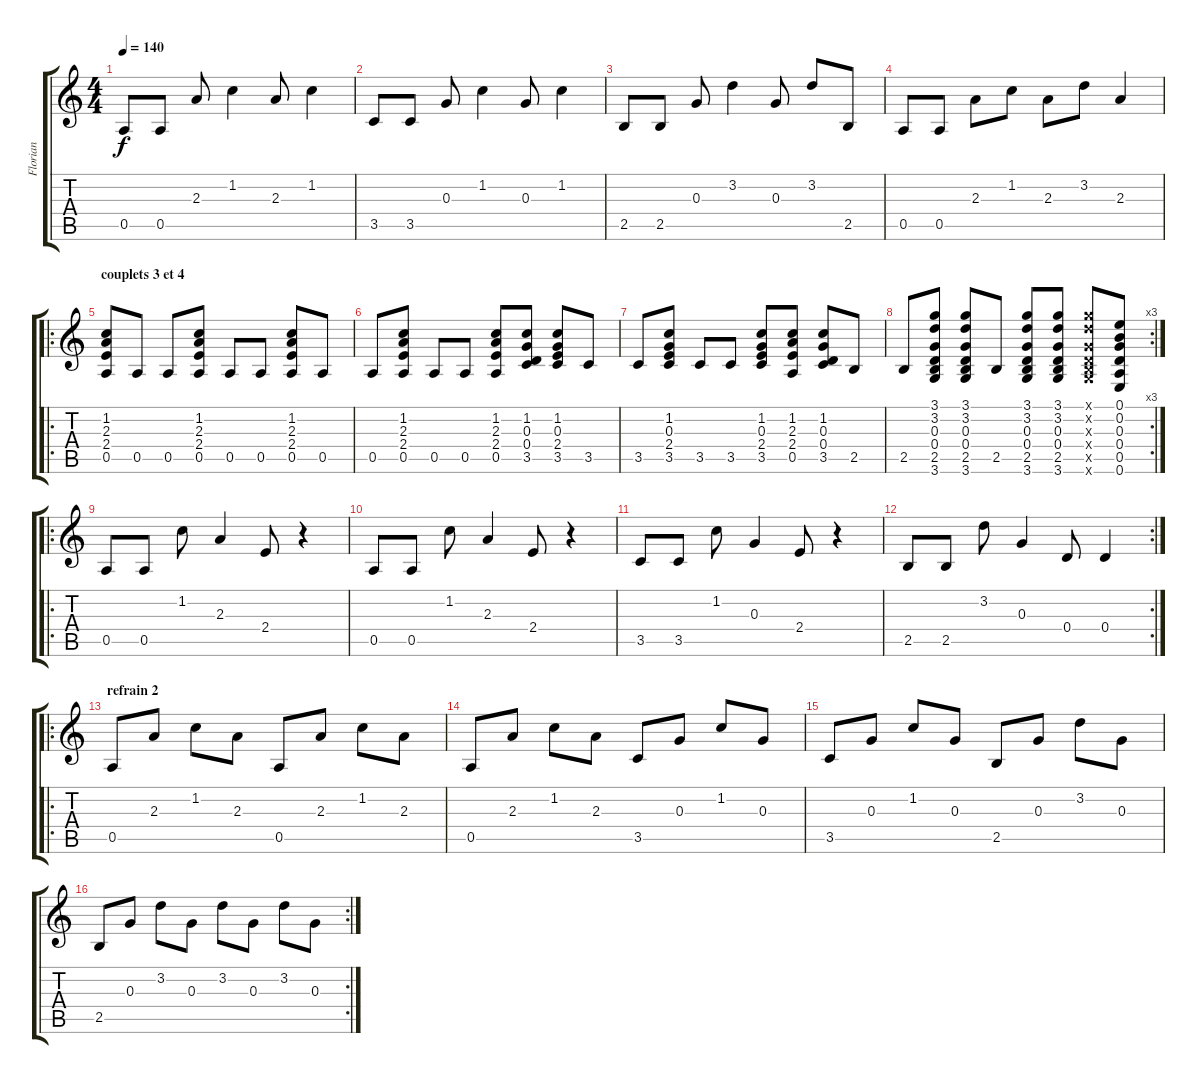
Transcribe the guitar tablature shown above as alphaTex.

\track ("Florian" "Florian") {instrument distortionguitar}
\staff {score tabs}
\tuning (E4 B3 G3 D3 A2 E2) {hide}
\ts (4 4)
\tempo 140
\clef g2
\ks c
0.5.8{dy f} 0.5.8 2.3.8 1.2.4 2.3.8 1.2.4 |
3.5.8 3.5.8 0.3.8 1.2.4 0.3.8 1.2.4 |
2.5.8 2.5.8 0.3.8 3.2.4 0.3.8 3.2.8 2.5.8 |
0.5.8 0.5.8 2.3.8 1.2.8 2.3.8 3.2.8 2.3.4 |
\ro
\section ("" "couplets 3 et 4")
(1.2 2.3 2.4 0.5).8 0.5.8 0.5.8 (1.2 2.3 2.4 0.5).8 0.5.8 0.5.8 (1.2 2.3 2.4 0.5).8 0.5.8 |
0.5.8 (1.2 2.3 2.4 0.5).8 0.5.8 0.5.8 (1.2 2.3 2.4 0.5).8 (1.2 0.3 0.4 3.5).8 (1.2 0.3 2.4 3.5).8 3.5.8 |
3.5.8 (1.2 0.3 2.4 3.5).8 3.5.8 3.5.8 (1.2 0.3 2.4 3.5).8 (1.2 2.3 2.4 0.5).8 (1.2 0.3 0.4 3.5).8 2.5.8 |
\rc 3
2.5.8 (3.1 3.2 0.3 0.4 2.5 3.6).8 (3.1 3.2 0.3 0.4 2.5 3.6).8 2.5.8 (3.1 3.2 0.3 0.4 2.5 3.6).8 (3.1 3.2 0.3 0.4 2.5 3.6).8 (3.1{x} 3.2{x} 0.3{x} 0.4{x} 2.5{x} 3.6{x}).8 (0.1 0.2 0.3 0.4 0.5 0.6).8 |
\ro
0.5.8 0.5.8 1.2.8 2.3.4 2.4.8 r.4 |
0.5.8 0.5.8 1.2.8 2.3.4 2.4.8 r.4 |
3.5.8 3.5.8 1.2.8 0.3.4 2.4.8 r.4 |
\rc 2
2.5.8 2.5.8 3.2.8 0.3.4 0.4.8 0.4.4 |
\ro
\section ("" "refrain 2")
0.5.8 2.3.8 1.2.8 2.3.8 0.5.8 2.3.8 1.2.8 2.3.8 |
0.5.8 2.3.8 1.2.8 2.3.8 3.5.8 0.3.8 1.2.8 0.3.8 |
3.5.8 0.3.8 1.2.8 0.3.8 2.5.8 0.3.8 3.2.8 0.3.8 |
\rc 2
2.5.8 0.3.8 3.2.8 0.3.8 3.2.8 0.3.8 3.2.8 0.3.8
